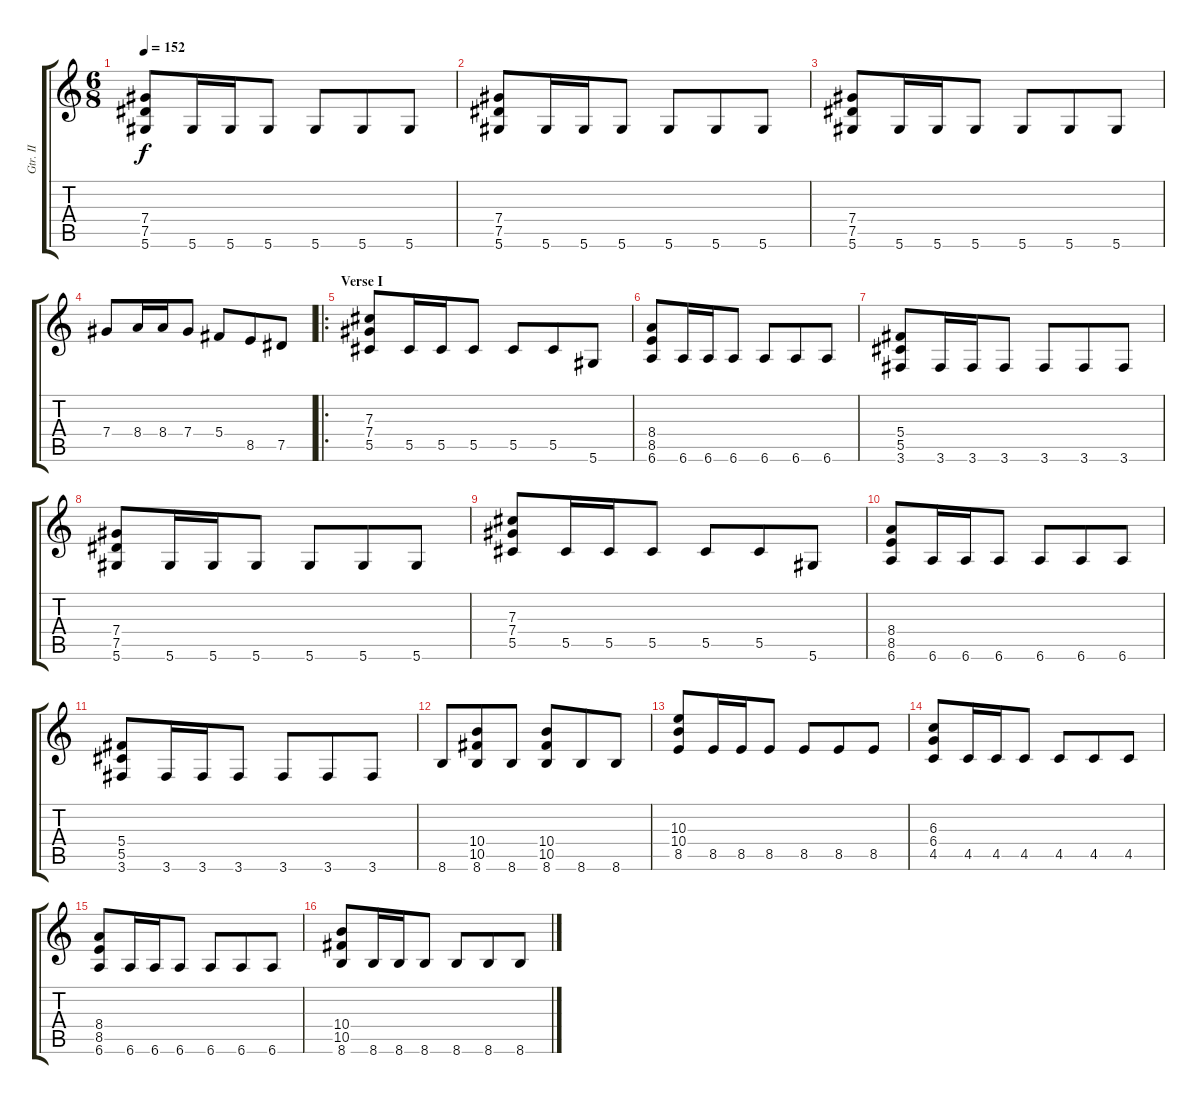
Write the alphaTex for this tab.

\track ("Gtr. II" "Gtr. II") {instrument distortionguitar}
\staff {score tabs}
\tuning (Eb4 Bb3 Gb3 Db3 Ab2 Eb2) {hide}
\ts (6 8)
\tempo 152
\clef g2
\ks c
(7.4 7.5 5.6).8{dy f} 5.6.16 5.6.16 5.6.8 5.6.8 5.6.8 5.6.8 |
(7.4 7.5 5.6).8 5.6.16 5.6.16 5.6.8 5.6.8 5.6.8 5.6.8 |
(7.4 7.5 5.6).8 5.6.16 5.6.16 5.6.8 5.6.8 5.6.8 5.6.8 |
7.4.8 8.4.16 8.4.16 7.4.8 5.4.8 8.5.8 7.5.8 |
\ro
\section ("" "Verse I")
(7.3 7.4 5.5).8 5.5.16 5.5.16 5.5.8 5.5.8 5.5.8 5.6.8 |
(8.4 8.5 6.6).8 6.6.16 6.6.16 6.6.8 6.6.8 6.6.8 6.6.8 |
(5.4 5.5 3.6).8 3.6.16 3.6.16 3.6.8 3.6.8 3.6.8 3.6.8 |
(7.4 7.5 5.6).8 5.6.16 5.6.16 5.6.8 5.6.8 5.6.8 5.6.8 |
(7.3 7.4 5.5).8 5.5.16 5.5.16 5.5.8 5.5.8 5.5.8 5.6.8 |
(8.4 8.5 6.6).8 6.6.16 6.6.16 6.6.8 6.6.8 6.6.8 6.6.8 |
(5.4 5.5 3.6).8 3.6.16 3.6.16 3.6.8 3.6.8 3.6.8 3.6.8 |
8.6.8 (10.4 10.5 8.6).8 8.6.8 (10.4 10.5 8.6).8 8.6.8 8.6.8 |
(10.3 10.4 8.5).8 8.5.16 8.5.16 8.5.8 8.5.8 8.5.8 8.5.8 |
(6.3 6.4 4.5).8 4.5.16 4.5.16 4.5.8 4.5.8 4.5.8 4.5.8 |
(8.4 8.5 6.6).8 6.6.16 6.6.16 6.6.8 6.6.8 6.6.8 6.6.8 |
(10.4 10.5 8.6).8 8.6.16 8.6.16 8.6.8 8.6.8 8.6.8 8.6.8
